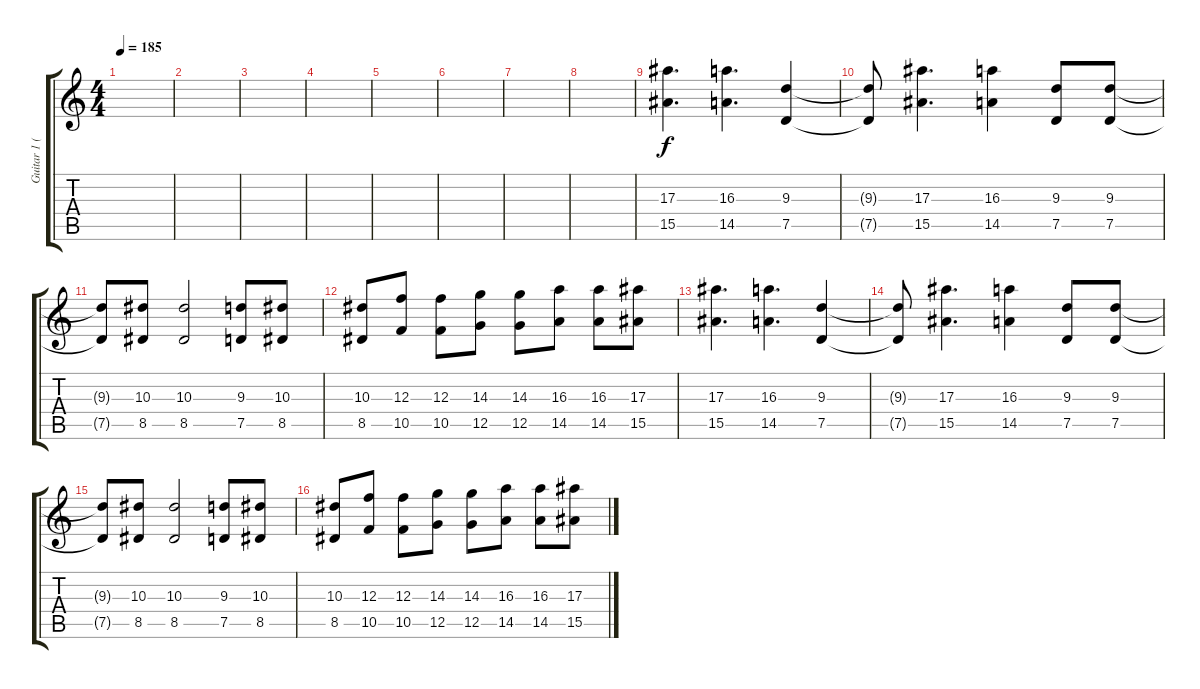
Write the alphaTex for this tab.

\track ("Guitar 1 (Lead)" "Guitar 1 (") {instrument distortionguitar}
\staff {score tabs}
\tuning (D4 A3 F3 C3 G2 C2) {hide}
\ts (4 4)
\tempo 185
\clef g2
\ks c
|
|
|
|
|
|
|
|
(17.3 15.5).4{d balance 7} (16.3 14.5).4{d} (9.3 7.5).4 |
(9.3{t} 7.5{t}).8 (17.3 15.5).4{d} (16.3 14.5).4 (9.3 7.5).8 (9.3 7.5).8 |
(9.3{t} 7.5{t}).8 (10.3 8.5).8 (10.3 8.5).2 (9.3 7.5).8 (10.3 8.5).8 |
(10.3 8.5).8 (12.3 10.5).8 (12.3 10.5).8 (14.3 12.5).8 (14.3 12.5).8 (16.3 14.5).8 (16.3 14.5).8 (17.3 15.5).8 |
(17.3 15.5).4{d} (16.3 14.5).4{d} (9.3 7.5).4 |
(9.3{t} 7.5{t}).8 (17.3 15.5).4{d} (16.3 14.5).4 (9.3 7.5).8 (9.3 7.5).8 |
(9.3{t} 7.5{t}).8 (10.3 8.5).8 (10.3 8.5).2 (9.3 7.5).8 (10.3 8.5).8 |
(10.3 8.5).8 (12.3 10.5).8 (12.3 10.5).8 (14.3 12.5).8 (14.3 12.5).8 (16.3 14.5).8 (16.3 14.5).8 (17.3 15.5).8
